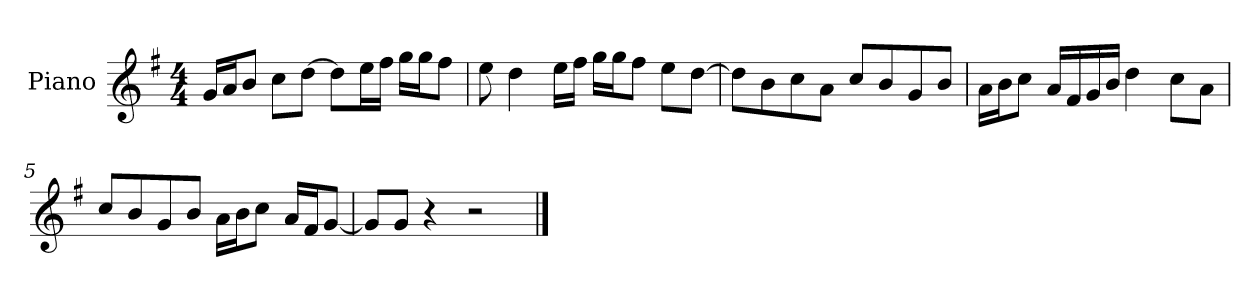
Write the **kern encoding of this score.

**kern
*part1
*staff1
*I"Piano
*I'P-no
*clefG2
*k[f#]
*M4/4
*MM90
=1
16g/LL
16a/J
8b/J
8cc\L
[8dd\J
8dd\L]
16ee\L
16ff#\JJ
16gg\LL
16gg\J
8ff#\J
=2
8ee\
4dd\
16ee\LL
16ff#\JJ
16gg\LL
16gg\J
8ff#\J
8ee\L
[8dd\J
=3
8dd\L]
8b\
8cc\
8a\J
8cc/L
8b/
8g/
8b/J
=4
16a\LL
16b\J
8cc\J
16a/LL
16f#/
16g/
16b/JJ
4dd\
8cc\L
8a\J
!!LO:LB:g=z
=5
8cc/L
8b/
8g/
8b/J
16a\LL
16b\J
8cc\J
16a/LL
16f#/J
[8g/J
=6
8g/L]
8g/J
4r
2r
==
*-
